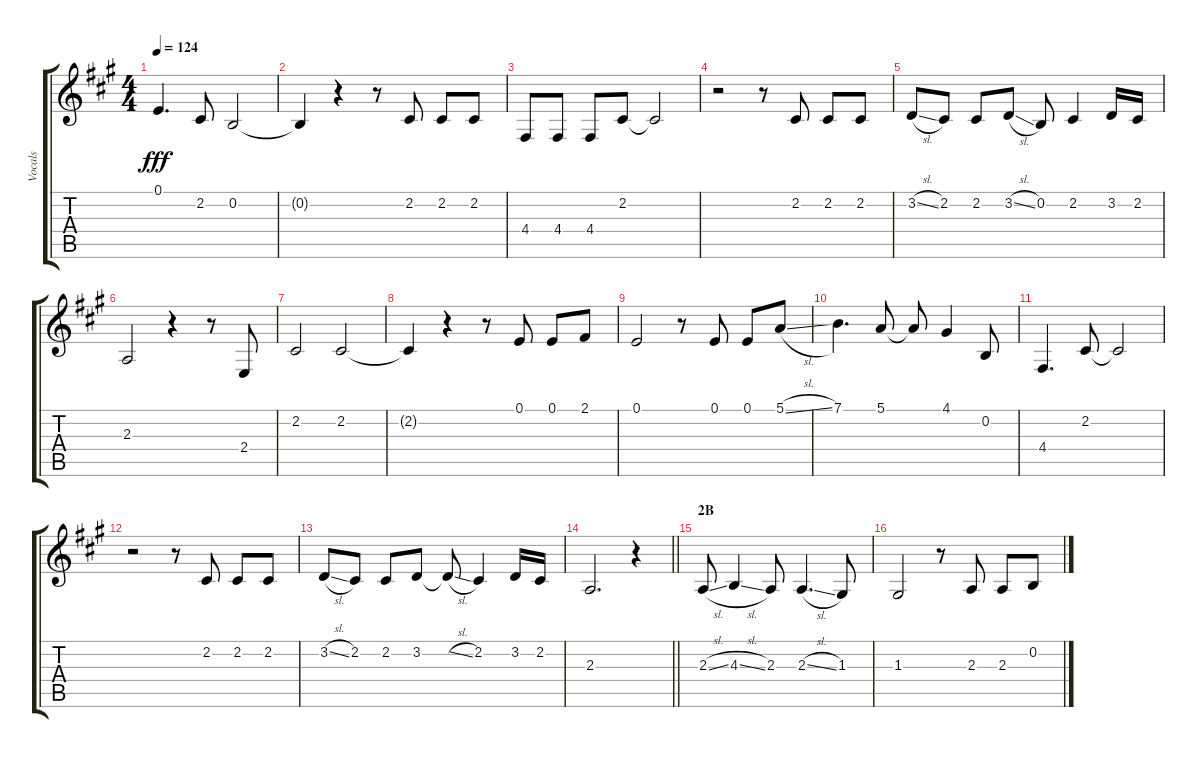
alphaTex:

\track ("Vocals" "Vocals") {instrument voiceoohs}
\staff {score tabs}
\tuning (E4 B3 G3 D3 A2 E2) {hide}
\ts (4 4)
\tempo 124
\clef g2
\ks a
0.1.4{d dy fff} 2.2.8 0.2.2 |
0.2{t}.4 r.4 r.8 2.2.8 2.2.8 2.2.8 |
4.4.8 4.4.8 4.4.8 2.2.8 2.2{t}.2 |
r.2 r.8 2.2.8 2.2.8 2.2.8 |
3.2{sl}.8 2.2.8 2.2.8 3.2{sl}.8 0.2.8 2.2.4 3.2.16 2.2.16 |
2.3.2 r.4 r.8 2.4.8 |
2.2.2 2.2.2 |
2.2{t}.4 r.4 r.8 0.1.8 0.1.8 2.1.8 |
0.1.2 r.8 0.1.8 0.1.8 5.1{sl}.8 |
7.1.4{d} 5.1.8 5.1{t}.8 4.1.4 0.2.8 |
4.4.4{d} 2.2.8 2.2{t}.2 |
r.2 r.8 2.2.8 2.2.8 2.2.8 |
3.2{sl}.8 2.2.8 2.2.8 3.2.8 3.2{sl t}.8 2.2.4 3.2.16 2.2.16 |
\barLineRight lightlight
2.3.2{d} r.4 |
\section ("" "2B")
2.3{sl}.8 4.3{sl}.4 2.3.8 2.3{sl}.4{d} 1.3.8 |
1.3.2 r.8 2.3.8 2.3.8 0.2.8
